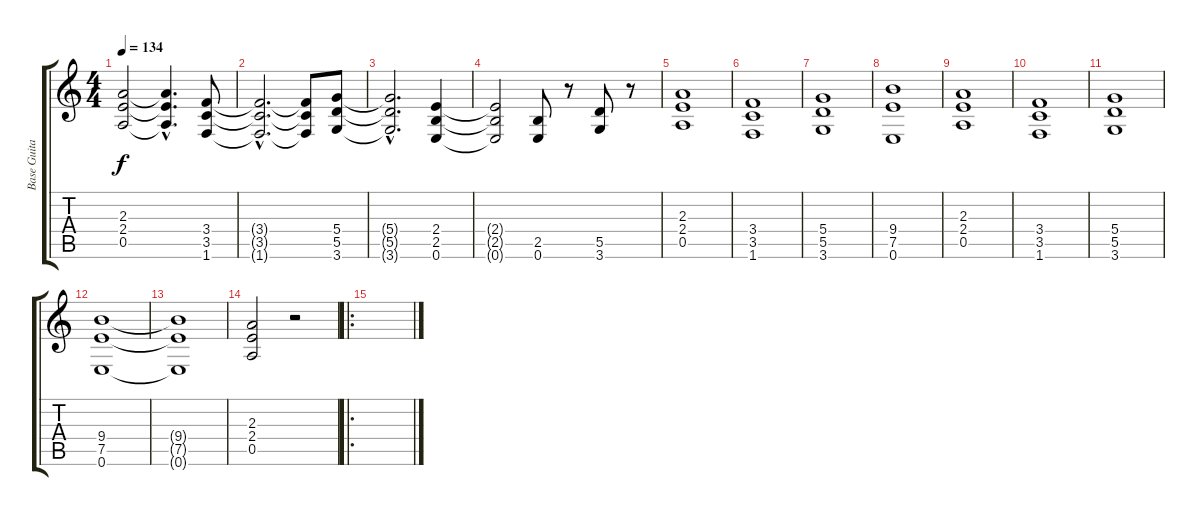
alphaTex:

\track ("Base Guitar" "Base Guita") {instrument distortionguitar}
\staff {score tabs}
\tuning (E4 B3 G3 D3 A2 E2) {hide}
\ts (4 4)
\tempo 134
\clef g2
\ks c
(2.3{t} 2.4{t} 0.5{t}).2{dy f} (2.3{hac t} 2.4{hac t} 0.5{hac t}).4{d} (3.4 3.5 1.6).8 |
(3.4{hac t} 3.5{hac t} 1.6{hac t}).2{d} (3.4{t} 3.5{t} 1.6{t}).8 (5.4 5.5 3.6).8 |
(5.4{hac t} 5.5{hac t} 3.6{hac t}).2{d} (2.4 2.5 0.6).4 |
(2.4{t} 2.5{t} 0.6{t}).2 (2.5 0.6).8 r.8 (5.5 3.6).8 r.8 |
(2.3 2.4 0.5).1 |
(3.4 3.5 1.6).1 |
(5.4 5.5 3.6).1 |
(9.4 7.5 0.6).1 |
(2.3 2.4 0.5).1 |
(3.4 3.5 1.6).1 |
(5.4 5.5 3.6).1 |
(9.4 7.5 0.6).1 |
(9.4{t} 7.5{t} 0.6{t}).1 |
(2.3 2.4 0.5).2 r.2 |
\ro
